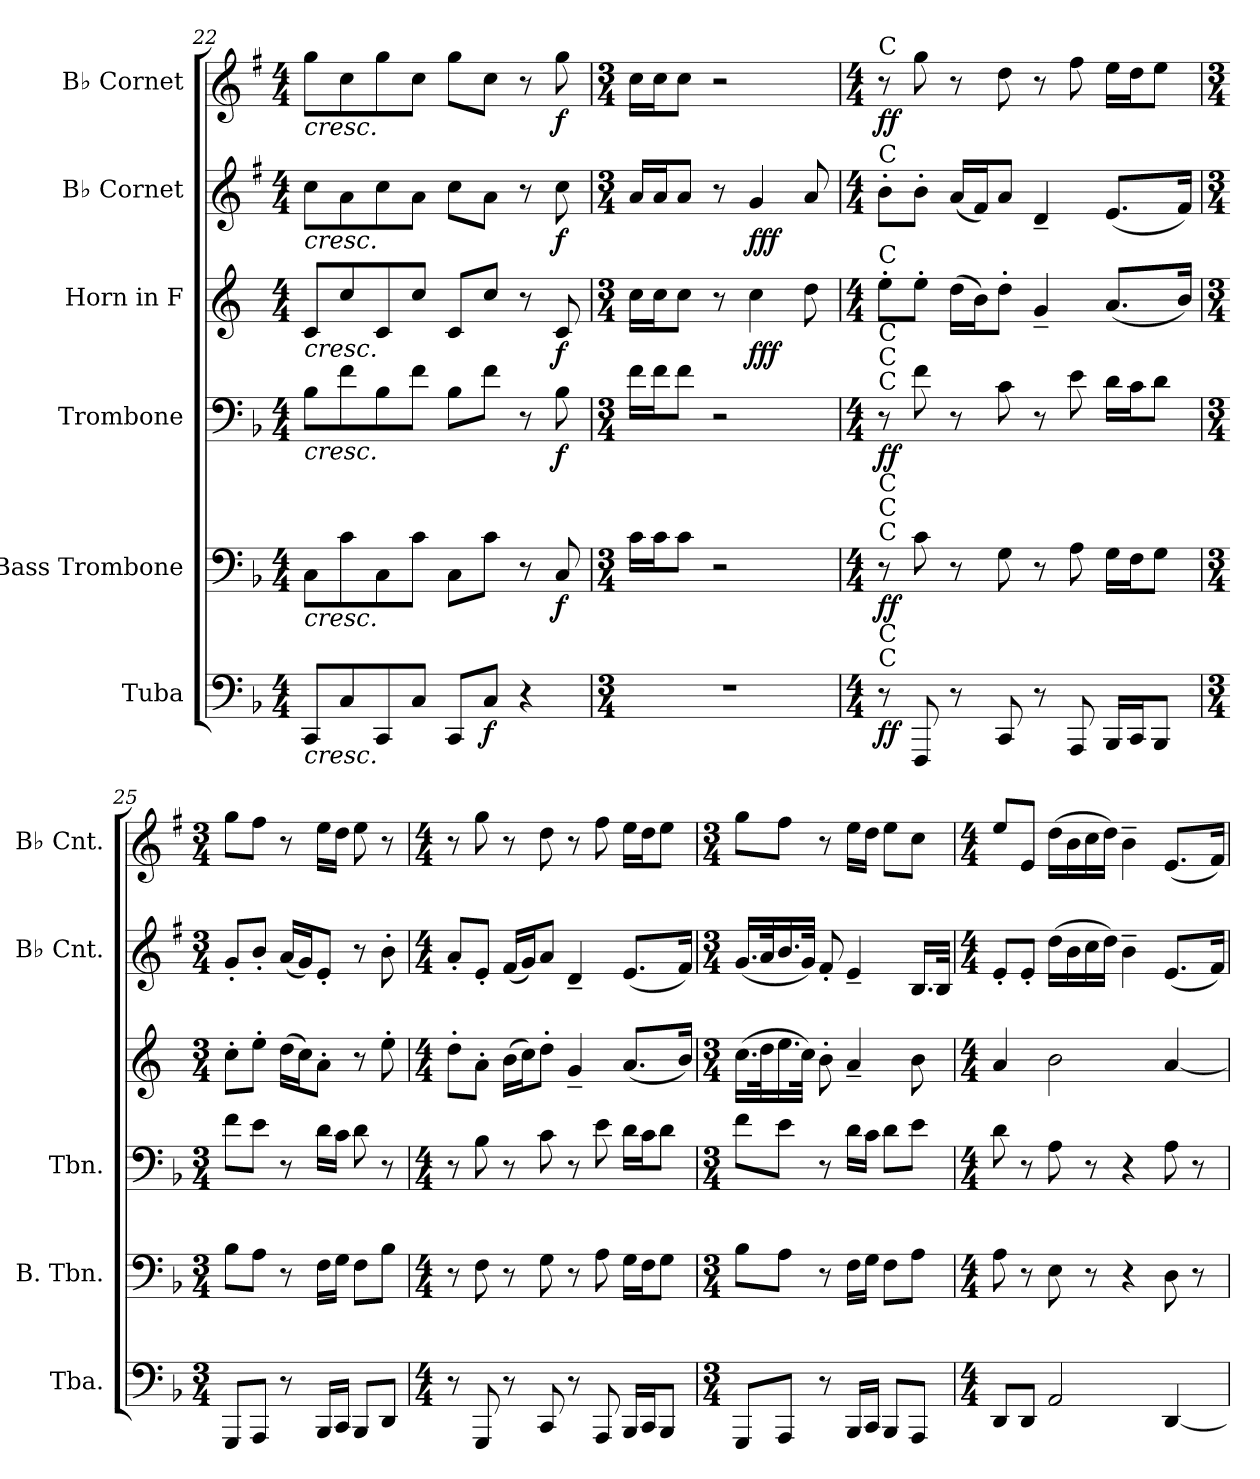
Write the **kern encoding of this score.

**kern	**dynam	**kern	**dynam	**kern	**dynam	**kern	**dynam	**kern	**dynam	**kern	**dynam
*part6	*part6	*part5	*part5	*part4	*part4	*part3	*part3	*part2	*part2	*part1	*part1
*staff6	*staff6	*staff5	*staff5	*staff4	*staff4	*staff3	*staff3	*staff2	*staff2	*staff1	*staff1
*I"Tuba	*	*I"Bass Trombone	*	*I"Trombone	*	*I"Horn in F	*	*I"B♭ Cornet	*	*I"B♭ Cornet	*
*I'Tba.	*	*I'B. Tbn.	*	*I'Tbn.	*	*	*	*I'B♭ Cnt.	*	*I'B♭ Cnt.	*
*clefF4	*	*clefF4	*	*clefF4	*	*clefG2	*	*clefG2	*	*clefG2	*
*	*	*	*	*	*	*ITrd4c7	*	*ITrd1c2	*	*ITrd1c2	*
*k[b-]	*	*k[b-]	*	*k[b-]	*	*k[b-]	*	*k[b-]	*	*k[b-]	*
*M4/4	*	*M4/4	*	*M4/4	*	*M4/4	*	*M4/4	*	*M4/4	*
=22	=22	=22	=22	=22	=22	=22	=22	=22	=22	=22	=22
!	!LO:HP:b	!	!LO:HP:b	!	!LO:HP:b	!	!LO:HP:b	!	!LO:HP:b	!	!LO:HP:b
8CC/L	<	8C\L	<	8B-\L	<	8F/L	<	8b-\L	<	8ff\L	<
8C/	.	8c\	.	8f\	.	8f/	.	8g\	.	8b-\	.
8CC/	.	8C\	.	8B-\	.	8F/	.	8b-\	.	8ff\	.
8C/J	.	8c\J	.	8f\J	.	8f/J	.	8g\J	.	8b-\J	.
8CC/L	.	8C\L	.	8B-\L	.	8F/L	.	8b-\L	.	8ff\L	.
!	!LO:DY:b	!	!	!	!	!	!	!	!	!	!
8C/J	f	8c\J	.	8f\J	.	8f/J	.	8g\J	.	8b-\J	.
4r	.	8r	.	8r	.	8r	.	8r	.	8r	.
!	!	!	!LO:DY:b	!	!LO:DY:b	!	!LO:DY:b	!	!LO:DY:b	!	!LO:DY:b
.	.	8C/	f	8B-\	f	8F/	f	8b-\	f	8ff\	f
.	[	.	[	.	[	.	[	.	[	.	[
!!LO:PB:g=z
=23	=23	=23	=23	=23	=23	=23	=23	=23	=23	=23	=23
*M3/4	*	*M3/4	*	*M3/4	*	*M3/4	*	*M3/4	*	*M3/4	*
2.r	.	16c\LL	.	16f\LL	.	16f\LL	.	16g/LL	.	16b-\LL	.
.	.	16c\J	.	16f\J	.	16f\J	.	16g/J	.	16b-\J	.
.	.	8c\J	.	8f\J	.	8f\J	.	8g/J	.	8b-\J	.
.	.	2r	.	2r	.	8r	.	8r	.	2r	.
!	!	!	!	!	!	!	!LO:DY:b	!	!LO:DY:b	!	!
.	.	.	.	.	.	4f\	fff	4f/	fff	.	.
.	.	.	.	.	.	8g\	.	8g/	.	.	.
=24	=24	=24	=24	=24	=24	=24	=24	=24	=24	=24	=24
*M4/4	*	*M4/4	*	*M4/4	*	*M4/4	*	*M4/4	*	*M4/4	*
!	!	!	!	!	!	!	!	!	!	!LO:TX:a:t=C	!
!	!	!	!	!	!	!	!	!LO:TX:a:t=C	!	!	!
!	!	!	!	!	!	!LO:TX:a:t=C	!	!	!	!	!
!	!	!	!	!LO:TX:a:t=C	!	!	!	!	!	!	!
!	!	!	!	!LO:TX:a:t=C	!	!	!	!	!	!	!
!	!	!	!	!LO:TX:a:t=C	!	!	!	!	!	!	!
!	!	!LO:TX:a:t=C	!	!	!	!	!	!	!	!	!
!	!	!LO:TX:a:t=C	!	!	!	!	!	!	!	!	!
!	!	!LO:TX:a:t=C	!	!	!	!	!	!	!	!	!
!LO:TX:a:t=C	!	!	!	!	!	!	!	!	!	!	!
!LO:TX:a:t=C	!	!	!	!	!	!	!	!	!	!	!
!	!LO:DY:b	!	!LO:DY:b	!	!LO:DY:b	!	!	!	!	!	!LO:DY:b
8r	ff	8r	ff	8r	ff	8a'\L	.	8a'\L	.	8r	ff
8FFF/	.	8c\	.	8f\	.	8a'\J	.	8a'\J	.	8ff\	.
8r	.	8r	.	8r	.	(16g\LL	.	(16g/LL	.	8r	.
.	.	.	.	.	.	16e\J)	.	16e/J)	.	.	.
8CC/	.	8G\	.	8c\	.	8g'\J	.	8g/J	.	8cc\	.
8r	.	8r	.	8r	.	4c~/	.	4c~/	.	8r	.
8AAA/	.	8A\	.	8e\	.	.	.	.	.	8ee\	.
16BBB-/LL	.	16G\LL	.	16d\LL	.	(8.d/L	.	(8.d/L	.	16dd\LL	.
16CC/J	.	16F\J	.	16c\J	.	.	.	.	.	16cc\J	.
8BBB-/J	.	8G\J	.	8d\J	.	.	.	.	.	8dd\J	.
.	.	.	.	.	.	16e/Jk)	.	16e/Jk)	.	.	.
=25	=25	=25	=25	=25	=25	=25	=25	=25	=25	=25	=25
*M3/4	*	*M3/4	*	*M3/4	*	*M3/4	*	*M3/4	*	*M3/4	*
8GGG/L	.	8B-\L	.	8f\L	.	8f'\L	.	8f'/L	.	8ff\L	.
8AAA/J	.	8A\J	.	8e\J	.	8a'\J	.	8a'/J	.	8ee\J	.
8r	.	8r	.	8r	.	(16g\LL	.	(16g/LL	.	8r	.
.	.	.	.	.	.	16f\J)	.	16f/J)	.	.	.
16BBB-/LL	.	16F\LL	.	16d\LL	.	8d'\J	.	8d'/J	.	16dd\LL	.
16CC/JJ	.	16G\JJ	.	16c\JJ	.	.	.	.	.	16cc\JJ	.
8BBB-/L	.	8F\L	.	8d\	.	8r	.	8r	.	8dd\	.
8DD/J	.	8B-\J	.	8r	.	8a'\	.	8a'\	.	8r	.
!!LO:LB:g=z
=26	=26	=26	=26	=26	=26	=26	=26	=26	=26	=26	=26
*M4/4	*	*M4/4	*	*M4/4	*	*M4/4	*	*M4/4	*	*M4/4	*
8r	.	8r	.	8r	.	8g'\L	.	8g'/L	.	8r	.
8GGG/	.	8F\	.	8B-\	.	8d'\J	.	8d'/J	.	8ff\	.
8r	.	8r	.	8r	.	(16e\LL	.	(16e/LL	.	8r	.
.	.	.	.	.	.	16f\J)	.	16f/J)	.	.	.
8CC/	.	8G\	.	8c\	.	8g'\J	.	8g/J	.	8cc\	.
8r	.	8r	.	8r	.	4c~/	.	4c~/	.	8r	.
8AAA/	.	8A\	.	8e\	.	.	.	.	.	8ee\	.
16BBB-/LL	.	16G\LL	.	16d\LL	.	(8.d/L	.	(8.d/L	.	16dd\LL	.
16CC/J	.	16F\J	.	16c\J	.	.	.	.	.	16cc\J	.
8BBB-/J	.	8G\J	.	8d\J	.	.	.	.	.	8dd\J	.
.	.	.	.	.	.	16e/Jk)	.	16e/Jk)	.	.	.
=27	=27	=27	=27	=27	=27	=27	=27	=27	=27	=27	=27
*M3/4	*	*M3/4	*	*M3/4	*	*M3/4	*	*M3/4	*	*M3/4	*
8GGG/L	.	8B-\L	.	8f\L	.	(16.f\LL	.	(16.f/LL	.	8ff\L	.
.	.	.	.	.	.	32g\K	.	32g/K	.	.	.
8AAA/J	.	8A\J	.	8e\J	.	16.a\	.	16.a/	.	8ee\J	.
.	.	.	.	.	.	32f\JJk)	.	32f/JJk)	.	.	.
8r	.	8r	.	8r	.	8e'\	.	8e'/	.	8r	.
16BBB-/LL	.	16F\LL	.	16d\LL	.	4d~/	.	4d~/	.	16dd\LL	.
16CC/JJ	.	16G\JJ	.	16c\JJ	.	.	.	.	.	16cc\JJ	.
8BBB-/L	.	8F\L	.	8d\L	.	.	.	.	.	8dd\L	.
8AAA/J	.	8A\J	.	8e\J	.	8e\	.	16.A/LL	.	8b-\J	.
.	.	.	.	.	.	.	.	32A/JJk	.	.	.
=28	=28	=28	=28	=28	=28	=28	=28	=28	=28	=28	=28
*M4/4	*	*M4/4	*	*M4/4	*	*M4/4	*	*M4/4	*	*M4/4	*
8DD/L	.	8A\	.	8d\	.	4d/	.	8d'/L	.	8dd/L	.
8DD/J	.	8r	.	8r	.	.	.	8d'/J	.	8d/J	.
2AA/	.	8E\	.	8A\	.	2e\	.	(16cc\LL	.	(16cc\LL	.
.	.	.	.	.	.	.	.	16a\	.	16a\	.
.	.	8r	.	8r	.	.	.	16b-\	.	16b-\	.
.	.	.	.	.	.	.	.	16cc\JJ)	.	16cc\JJ)	.
.	.	4r	.	4r	.	.	.	4a~\	.	4a~\	.
[4DD/	.	8D\	.	8A\	.	[4d/	.	(8.d/L	.	(8.d/L	.
.	.	8r	.	8r	.	.	.	.	.	.	.
.	.	.	.	.	.	.	.	16e/Jk)	.	16e/Jk)	.
=	=	=	=	=	=	=	=	=	=	=	=
*-	*-	*-	*-	*-	*-	*-	*-	*-	*-	*-	*-
